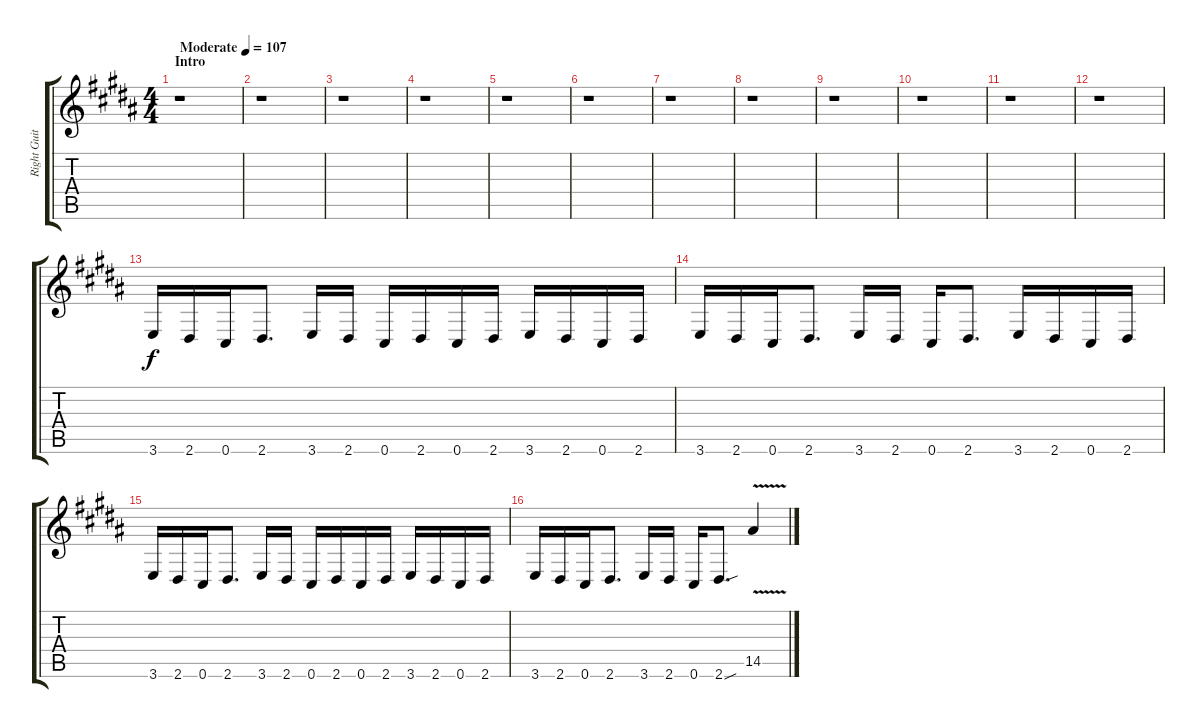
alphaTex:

\track ("Right Guitar I" "Right Guit") {instrument distortionguitar}
\staff {score tabs}
\tuning (Eb4 Bb3 Gb3 Db3 Ab2 Db2) {hide}
\ts (4 4)
\section ("" "Intro")
\tempo (107 "Moderate")
\clef g2
\ks b
r.1{dy f instrument distortionguitar} |
r.1 |
r.1 |
r.1 |
r.1 |
r.1 |
r.1 |
r.1 |
r.1 |
r.1 |
r.1 |
r.1 |
3.6.16 2.6.16 0.6.16 2.6.8{d} 3.6.16 2.6.16 0.6.16 2.6.16 0.6.16 2.6.16 3.6.16 2.6.16 0.6.16 2.6.16 |
3.6.16 2.6.16 0.6.16 2.6.8{d} 3.6.16 2.6.16 0.6.16 2.6.8{d} 3.6.16 2.6.16 0.6.16 2.6.16 |
3.6.16 2.6.16 0.6.16 2.6.8{d} 3.6.16 2.6.16 0.6.16 2.6.16 0.6.16 2.6.16 3.6.16 2.6.16 0.6.16 2.6.16 |
3.6.16 2.6.16 0.6.16 2.6.8{d} 3.6.16 2.6.16 0.6.16 2.6{sou}.8{d} 14.5{v}.4
